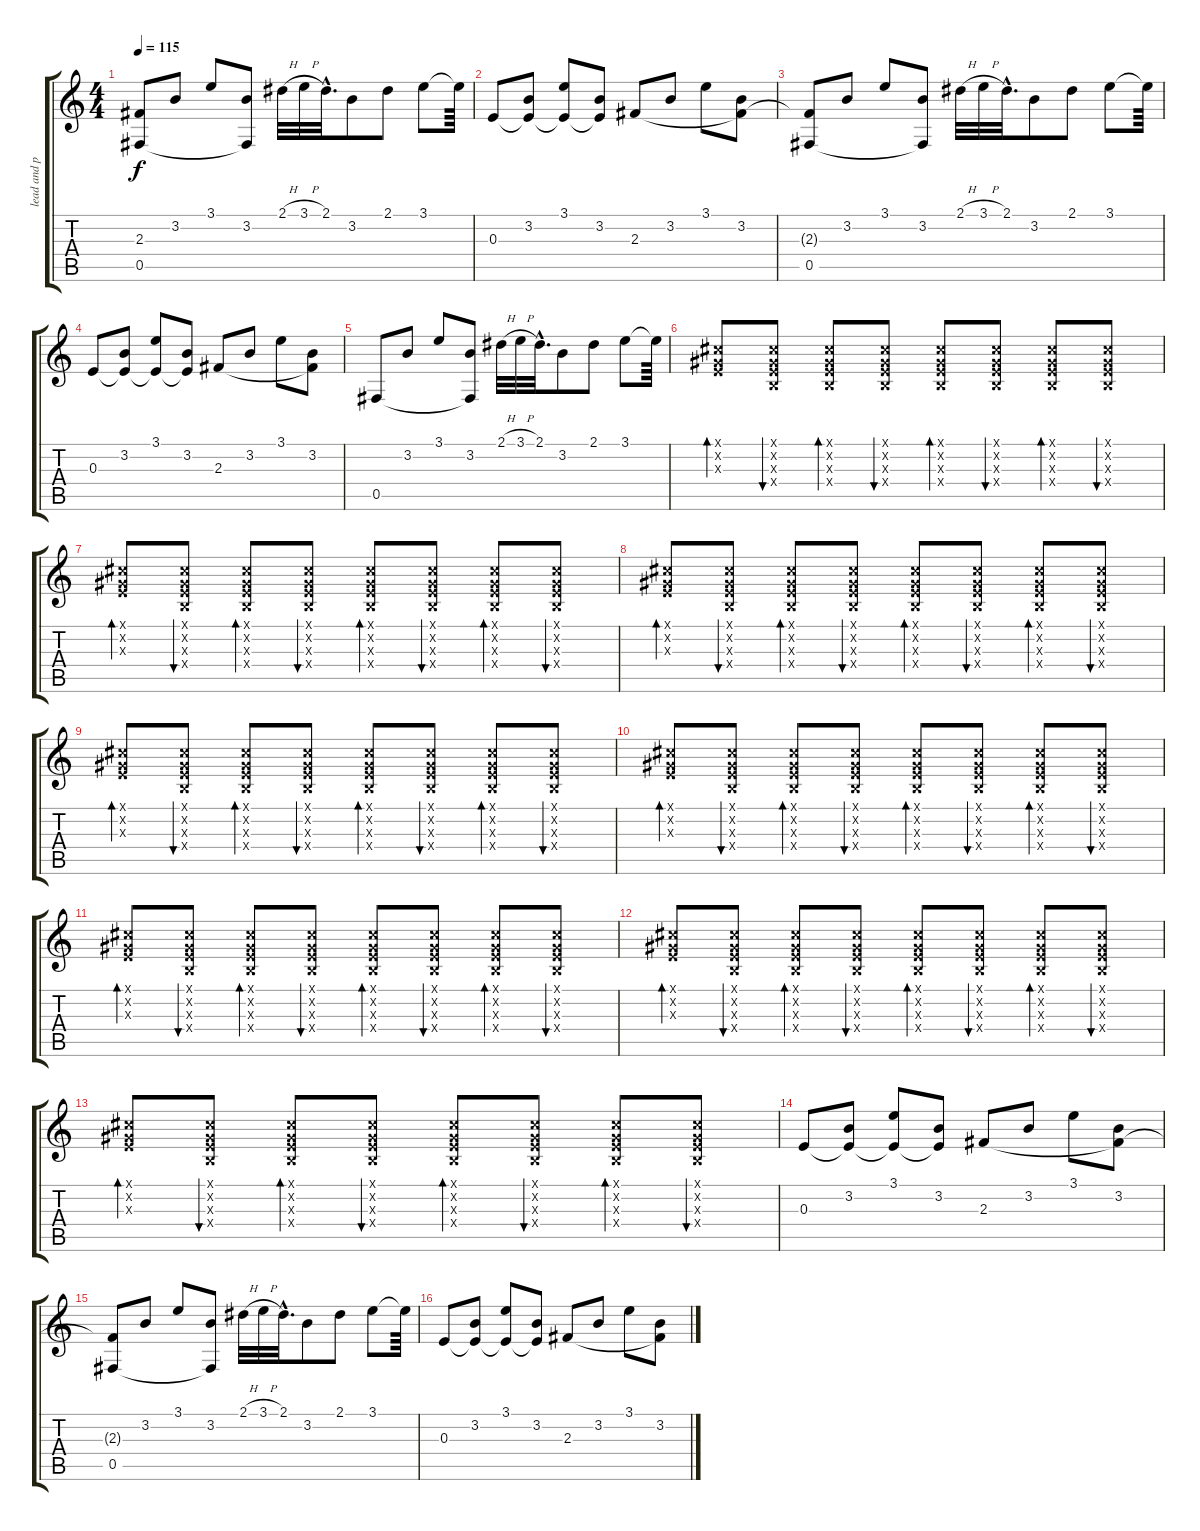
\track ("lead and plugin" "lead and p") {instrument acousticguitarsteel}
\staff {score tabs}
\tuning (Db4 Ab3 E3 B2 Gb2 Db2) {hide}
\ts (4 4)
\tempo 115
\clef g2
\ks c
(2.3{t} 0.5).8{dy f volume 11} 3.2.8 3.1.8 (3.2 0.5{t}).8 2.1{h}.32 3.1{h}.32 2.1{hac}.32{d} 3.2.8 2.1.8 3.1.8 3.1{t}.64 |
0.3.8{volume 6 instrument acousticguitarnylon} (3.2 0.3{t}).8 (3.1 0.3{t}).8 (3.2 0.3{t}).8 2.3.8 3.2.8 3.1.8 (3.2 2.3{t}).8 |
(2.3{t} 0.5).8{volume 11} 3.2.8 3.1.8 (3.2 0.5{t}).8 2.1{h}.32 3.1{h}.32 2.1{hac}.32{d} 3.2.8 2.1.8 3.1.8 3.1{t}.64 |
0.3.8{volume 6 instrument acousticguitarnylon} (3.2 0.3{t}).8 (3.1 0.3{t}).8 (3.2 0.3{t}).8 2.3.8 3.2.8 3.1.8 (3.2 2.3{t}).8 |
0.5.8{volume 11} 3.2.8 3.1.8 (3.2 0.5{t}).8 2.1{h}.32 3.1{h}.32 2.1{hac}.32{d} 3.2.8 2.1.8 3.1.8 3.1{t}.64 |
(0.1{x} 0.2{x} 0.3{x}).8{bd 30 volume 9} (0.1{x} 0.2{x} 0.3{x} 0.4{x}).8{bu 30} (0.1{x} 0.2{x} 0.3{x} 0.4{x}).8{bd 30} (0.1{x} 0.2{x} 0.3{x} 0.4{x}).8{bu 30} (0.1{x} 0.2{x} 0.3{x} 0.4{x}).8{bd 30} (0.1{x} 0.2{x} 0.3{x} 0.4{x}).8{bu 30} (0.1{x} 0.2{x} 0.3{x} 0.4{x}).8{bd 30} (0.1{x} 0.2{x} 0.3{x} 0.4{x}).8{bu 30} |
(0.1{x} 0.2{x} 0.3{x}).8{bd 30} (0.1{x} 0.2{x} 0.3{x} 0.4{x}).8{bu 30} (0.1{x} 0.2{x} 0.3{x} 0.4{x}).8{bd 30} (0.1{x} 0.2{x} 0.3{x} 0.4{x}).8{bu 30} (0.1{x} 0.2{x} 0.3{x} 0.4{x}).8{bd 30} (0.1{x} 0.2{x} 0.3{x} 0.4{x}).8{bu 30} (0.1{x} 0.2{x} 0.3{x} 0.4{x}).8{bd 30} (0.1{x} 0.2{x} 0.3{x} 0.4{x}).8{bu 30} |
(0.1{x} 0.2{x} 0.3{x}).8{bd 30} (0.1{x} 0.2{x} 0.3{x} 0.4{x}).8{bu 30} (0.1{x} 0.2{x} 0.3{x} 0.4{x}).8{bd 30} (0.1{x} 0.2{x} 0.3{x} 0.4{x}).8{bu 30} (0.1{x} 0.2{x} 0.3{x} 0.4{x}).8{bd 30} (0.1{x} 0.2{x} 0.3{x} 0.4{x}).8{bu 30} (0.1{x} 0.2{x} 0.3{x} 0.4{x}).8{bd 30} (0.1{x} 0.2{x} 0.3{x} 0.4{x}).8{bu 30} |
(0.1{x} 0.2{x} 0.3{x}).8{bd 30} (0.1{x} 0.2{x} 0.3{x} 0.4{x}).8{bu 30} (0.1{x} 0.2{x} 0.3{x} 0.4{x}).8{bd 30} (0.1{x} 0.2{x} 0.3{x} 0.4{x}).8{bu 30} (0.1{x} 0.2{x} 0.3{x} 0.4{x}).8{bd 30} (0.1{x} 0.2{x} 0.3{x} 0.4{x}).8{bu 30} (0.1{x} 0.2{x} 0.3{x} 0.4{x}).8{bd 30} (0.1{x} 0.2{x} 0.3{x} 0.4{x}).8{bu 30} |
(0.1{x} 0.2{x} 0.3{x}).8{bd 30} (0.1{x} 0.2{x} 0.3{x} 0.4{x}).8{bu 30} (0.1{x} 0.2{x} 0.3{x} 0.4{x}).8{bd 30} (0.1{x} 0.2{x} 0.3{x} 0.4{x}).8{bu 30} (0.1{x} 0.2{x} 0.3{x} 0.4{x}).8{bd 30} (0.1{x} 0.2{x} 0.3{x} 0.4{x}).8{bu 30} (0.1{x} 0.2{x} 0.3{x} 0.4{x}).8{bd 30} (0.1{x} 0.2{x} 0.3{x} 0.4{x}).8{bu 30} |
(0.1{x} 0.2{x} 0.3{x}).8{bd 30} (0.1{x} 0.2{x} 0.3{x} 0.4{x}).8{bu 30} (0.1{x} 0.2{x} 0.3{x} 0.4{x}).8{bd 30} (0.1{x} 0.2{x} 0.3{x} 0.4{x}).8{bu 30} (0.1{x} 0.2{x} 0.3{x} 0.4{x}).8{bd 30} (0.1{x} 0.2{x} 0.3{x} 0.4{x}).8{bu 30} (0.1{x} 0.2{x} 0.3{x} 0.4{x}).8{bd 30} (0.1{x} 0.2{x} 0.3{x} 0.4{x}).8{bu 30} |
(0.1{x} 0.2{x} 0.3{x}).8{bd 30} (0.1{x} 0.2{x} 0.3{x} 0.4{x}).8{bu 30} (0.1{x} 0.2{x} 0.3{x} 0.4{x}).8{bd 30} (0.1{x} 0.2{x} 0.3{x} 0.4{x}).8{bu 30} (0.1{x} 0.2{x} 0.3{x} 0.4{x}).8{bd 30} (0.1{x} 0.2{x} 0.3{x} 0.4{x}).8{bu 30} (0.1{x} 0.2{x} 0.3{x} 0.4{x}).8{bd 30} (0.1{x} 0.2{x} 0.3{x} 0.4{x}).8{bu 30} |
(0.1{x} 0.2{x} 0.3{x}).8{bd 30} (0.1{x} 0.2{x} 0.3{x} 0.4{x}).8{bu 30} (0.1{x} 0.2{x} 0.3{x} 0.4{x}).8{bd 30} (0.1{x} 0.2{x} 0.3{x} 0.4{x}).8{bu 30} (0.1{x} 0.2{x} 0.3{x} 0.4{x}).8{bd 30} (0.1{x} 0.2{x} 0.3{x} 0.4{x}).8{bu 30} (0.1{x} 0.2{x} 0.3{x} 0.4{x}).8{bd 30} (0.1{x} 0.2{x} 0.3{x} 0.4{x}).8{bu 30} |
0.3.8{volume 6 instrument acousticguitarnylon} (3.2 0.3{t}).8 (3.1 0.3{t}).8 (3.2 0.3{t}).8 2.3.8 3.2.8 3.1.8 (3.2 2.3{t}).8 |
(2.3{t} 0.5).8{volume 11} 3.2.8 3.1.8 (3.2 0.5{t}).8 2.1{h}.32 3.1{h}.32 2.1{hac}.32{d} 3.2.8 2.1.8 3.1.8 3.1{t}.64 |
0.3.8{volume 6 instrument acousticguitarnylon} (3.2 0.3{t}).8 (3.1 0.3{t}).8 (3.2 0.3{t}).8 2.3.8 3.2.8 3.1.8 (3.2 2.3{t}).8
